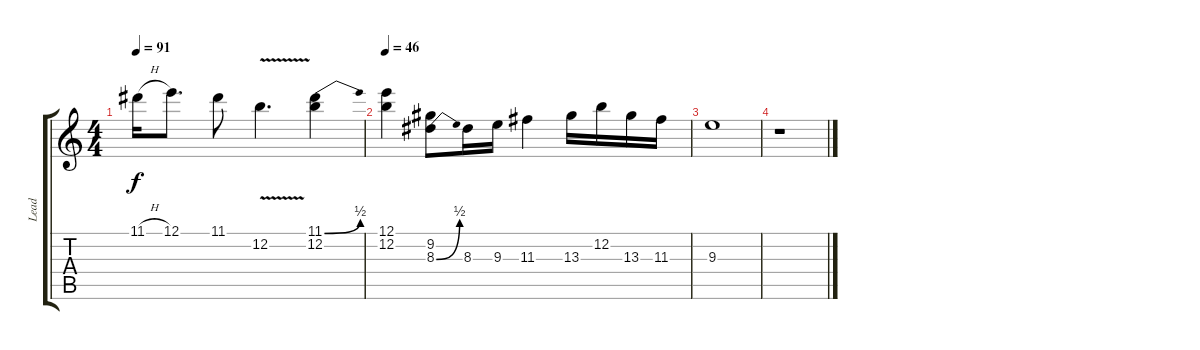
\track ("Lead" "Lead") {instrument distortionguitar}
\staff {score tabs}
\tuning (E4 B3 G3 D3 A2 E2) {hide}
\ts (4 4)
\tempo 91
\clef g2
\ks c
11.1{h}.16{dy f} 12.1.8{d} 11.1.8 12.2{v}.4{d} (11.1{be (bend 0 0 60 2)} 12.2).4 |
\tempo 46
(12.1 12.2).4 (9.2 8.3{be (bend 0 0 60 2)}).8 8.3.16 9.3.16 11.3.4 13.3.16 12.2.16 13.3.16 11.3.16 |
9.3.1{volume 2} |
r.1
